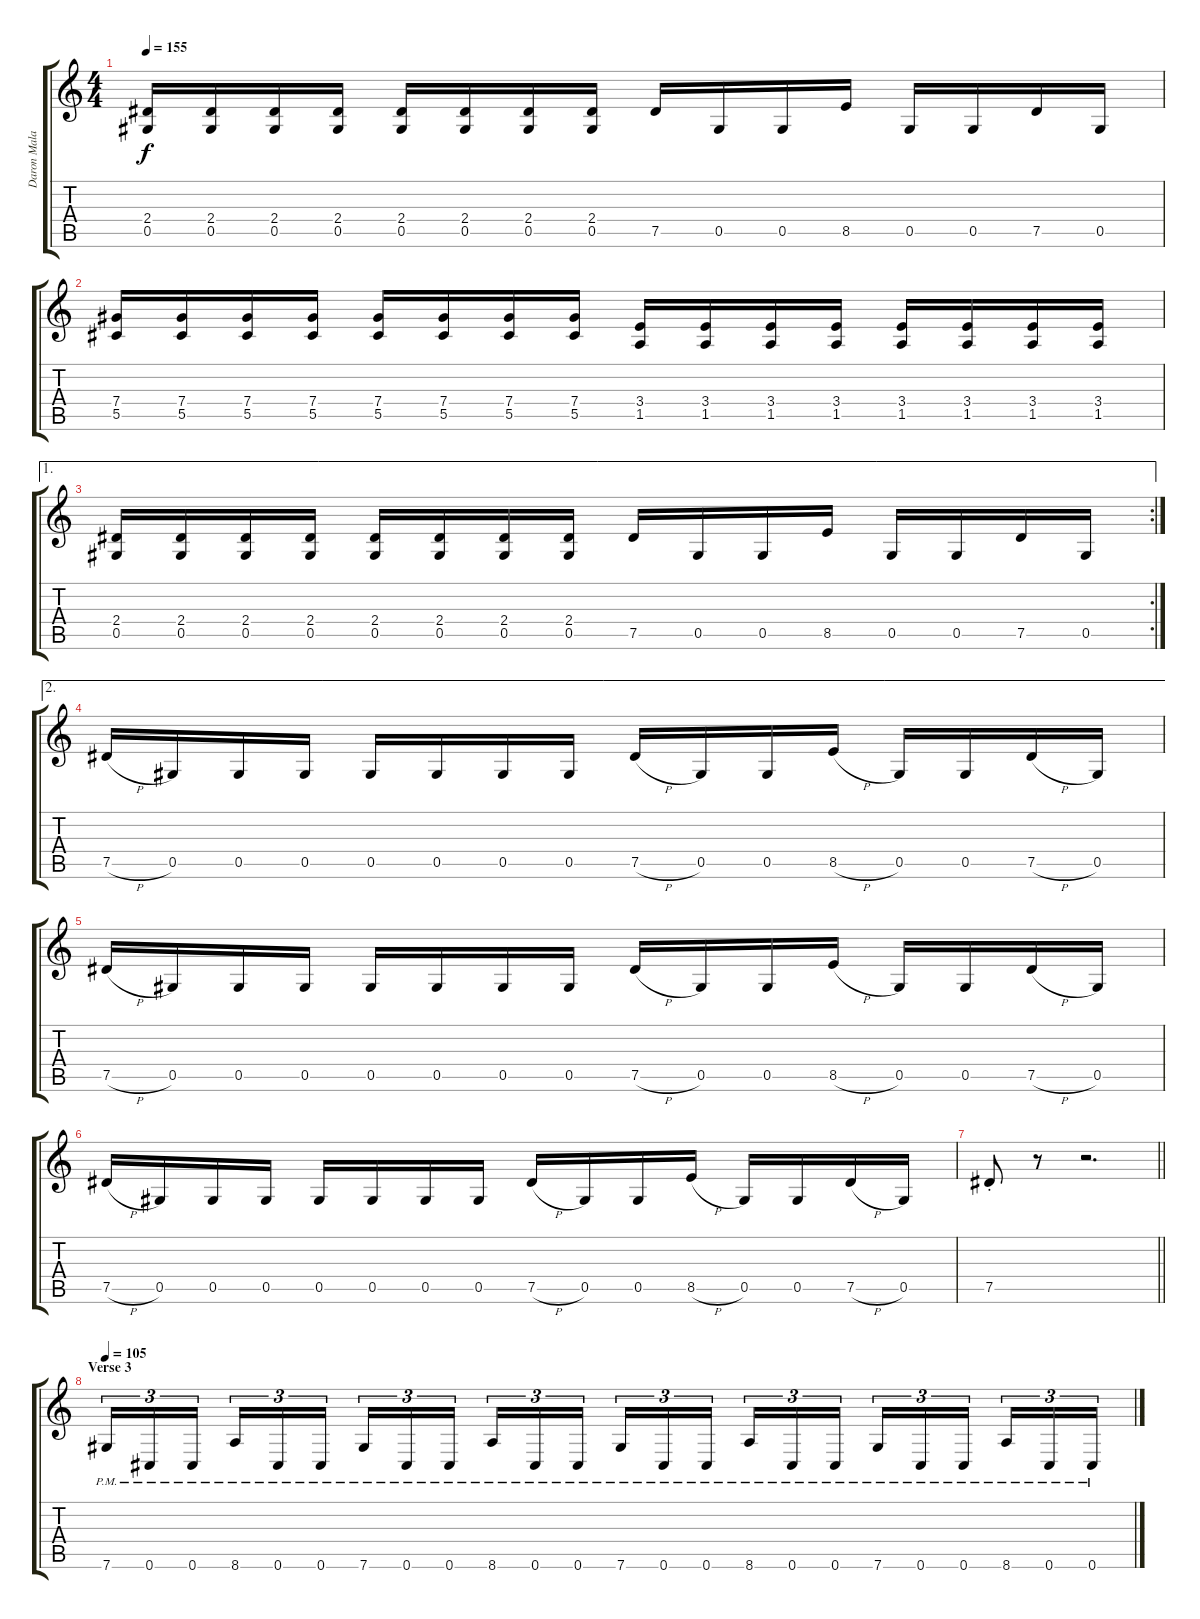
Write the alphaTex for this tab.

\track ("Daron Malakian" "Daron Mala") {instrument distortionguitar}
\staff {score tabs}
\tuning (Eb4 Bb3 Gb3 Db3 Ab2 Db2) {hide}
\ts (4 4)
\tempo 155
\clef g2
\ks c
(2.4 0.5).16{dy f} (2.4 0.5).16 (2.4 0.5).16 (2.4 0.5).16 (2.4 0.5).16 (2.4 0.5).16 (2.4 0.5).16 (2.4 0.5).16 7.5.16 0.5.16 0.5.16 8.5.16 0.5.16 0.5.16 7.5.16 0.5.16 |
(7.4 5.5).16 (7.4 5.5).16 (7.4 5.5).16 (7.4 5.5).16 (7.4 5.5).16 (7.4 5.5).16 (7.4 5.5).16 (7.4 5.5).16 (3.4 1.5).16 (3.4 1.5).16 (3.4 1.5).16 (3.4 1.5).16 (3.4 1.5).16 (3.4 1.5).16 (3.4 1.5).16 (3.4 1.5).16 |
\ae 1
\rc 2
(2.4 0.5).16 (2.4 0.5).16 (2.4 0.5).16 (2.4 0.5).16 (2.4 0.5).16 (2.4 0.5).16 (2.4 0.5).16 (2.4 0.5).16 7.5.16 0.5.16 0.5.16 8.5.16 0.5.16 0.5.16 7.5.16 0.5.16 |
\ae 2
7.5{h}.16 0.5.16 0.5.16 0.5.16 0.5.16 0.5.16 0.5.16 0.5.16 7.5{h}.16 0.5.16 0.5.16 8.5{h}.16 0.5.16 0.5.16 7.5{h}.16 0.5.16 |
7.5{h}.16 0.5.16 0.5.16 0.5.16 0.5.16 0.5.16 0.5.16 0.5.16 7.5{h}.16 0.5.16 0.5.16 8.5{h}.16 0.5.16 0.5.16 7.5{h}.16 0.5.16 |
7.5{h}.16 0.5.16 0.5.16 0.5.16 0.5.16 0.5.16 0.5.16 0.5.16 7.5{h}.16 0.5.16 0.5.16 8.5{h}.16 0.5.16 0.5.16 7.5{h}.16 0.5.16 |
\barLineRight lightlight
7.5{st}.8 r.8 r.2{d} |
\section ("" "Verse 3")
\tempo 105
7.6{pm}.16{tu (3 2)} 0.6{pm}.16{tu (3 2)} 0.6{pm}.16{tu (3 2) beam splitsecondary} 8.6{pm}.16{tu (3 2)} 0.6{pm}.16{tu (3 2)} 0.6{pm}.16{tu (3 2)} 7.6{pm}.16{tu (3 2)} 0.6{pm}.16{tu (3 2)} 0.6{pm}.16{tu (3 2) beam splitsecondary} 8.6{pm}.16{tu (3 2)} 0.6{pm}.16{tu (3 2)} 0.6{pm}.16{tu (3 2)} 7.6{pm}.16{tu (3 2)} 0.6{pm}.16{tu (3 2)} 0.6{pm}.16{tu (3 2) beam splitsecondary} 8.6{pm}.16{tu (3 2)} 0.6{pm}.16{tu (3 2)} 0.6{pm}.16{tu (3 2)} 7.6{pm}.16{tu (3 2)} 0.6{pm}.16{tu (3 2)} 0.6{pm}.16{tu (3 2) beam splitsecondary} 8.6{pm}.16{tu (3 2)} 0.6{pm}.16{tu (3 2)} 0.6{pm}.16{tu (3 2)}
